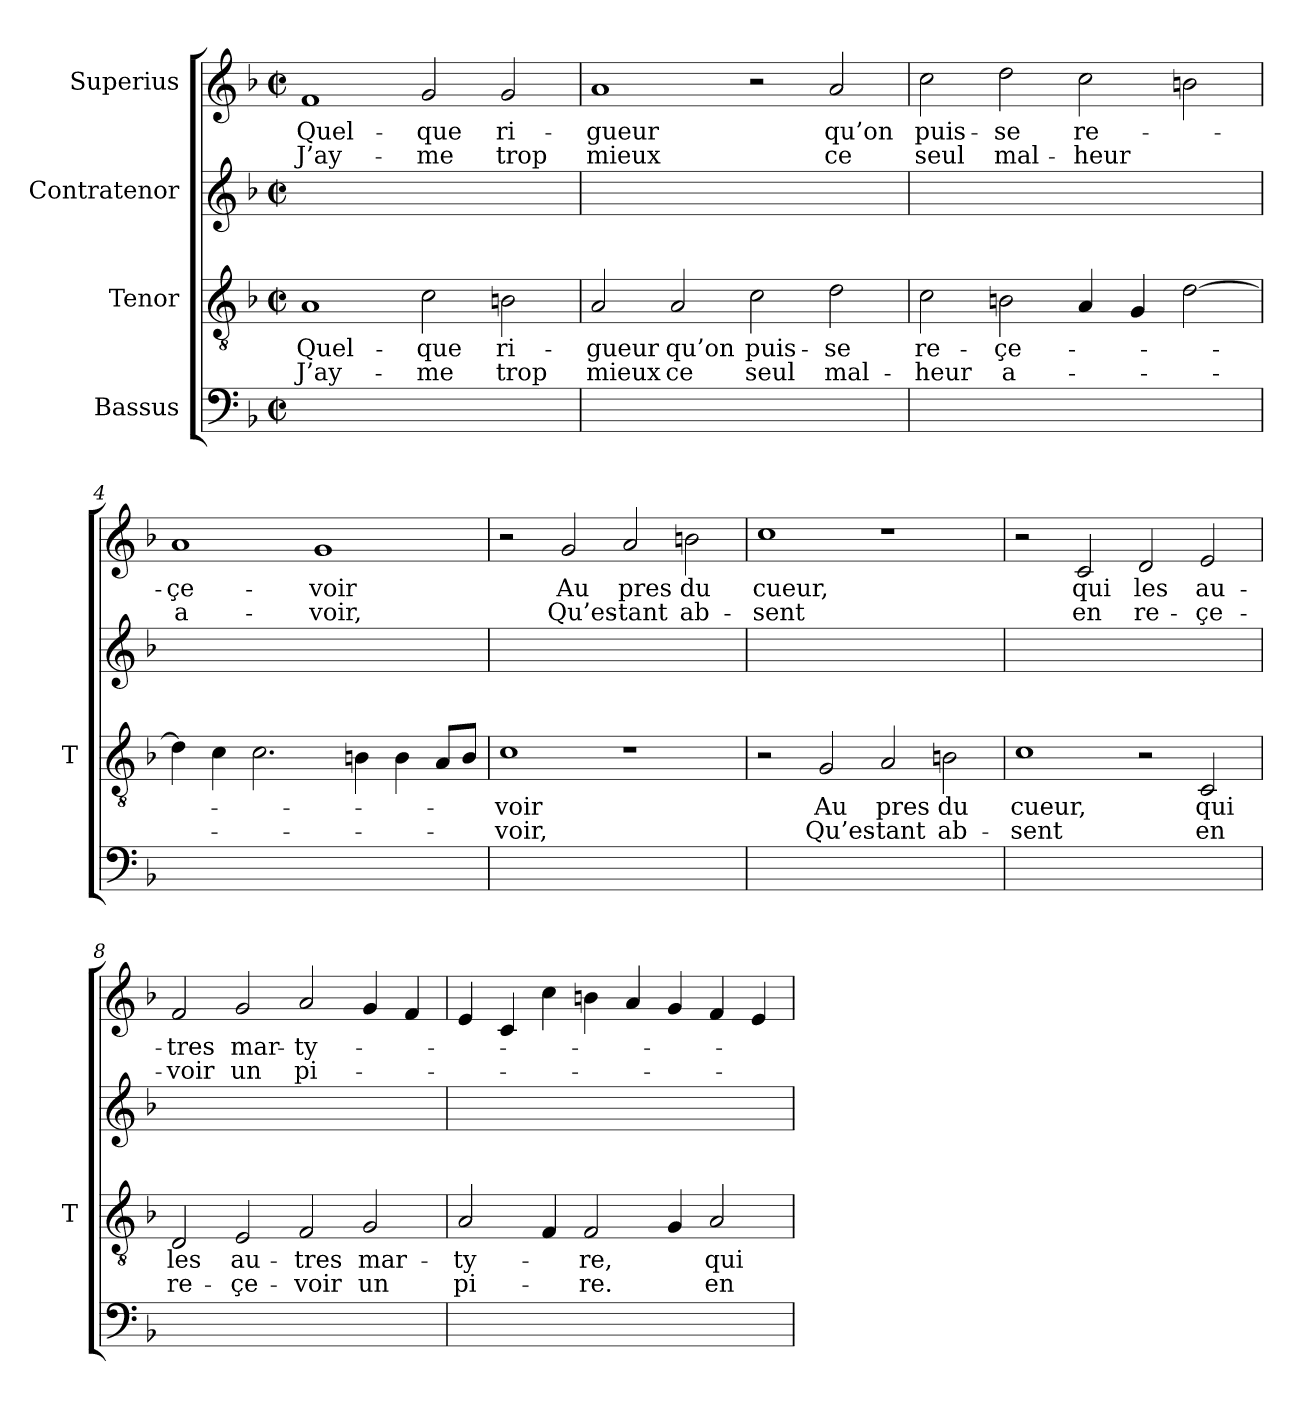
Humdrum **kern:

**kern	**kern	**text	**text	**kern	**kern	**text	**text
*part4	*part3	*part3	*part3	*part2	*part1	*part1	*part1
*staff4	*staff3	*staff3	*staff3	*staff2	*staff1	*staff1	*staff1
*I"Bassus	*I"Tenor	*	*	*I"Contratenor	*I"Superius	*	*
*	*I'T	*	*	*	*	*	*
*clefF4	*clefGv2	*	*	*clefG2	*clefG2	*	*
*k[b-]	*k[b-]	*	*	*k[b-]	*k[b-]	*	*
*F:	*F:	*	*	*F:	*F:	*	*
*M2/2	*M2/2	*	*	*M2/2	*M2/2	*	*
*met(c|)	*met(c|)	*	*	*met(c|)	*met(c|)	*	*
=1	=1	=1	=1	=1	=1	=1	=1
1ryy	1A	Quel-	J’ay-	1ryy	1f	Quel-	J’ay-
1ryy	2c	-que	-me	1ryy	2g	-que	-me
.	2B	ri-	-trop	.	2g	ri-	-trop
=2	=2	=2	=2	=2	=2	=2	=2
1ryy	2A	-gueur	-mieux	1ryy	1a	-gueur	-mieux
.	2A	-qu’on	-ce	.	.	.	.
1ryy	2c	puis-	-seul	1ryy	2r	.	.
.	2d	-se	mal-	.	2a	-qu’on	-ce
=3	=3	=3	=3	=3	=3	=3	=3
1ryy	2c	re-	-heur	1ryy	2cc	puis-	-seul
.	2B	çe-	a-	.	2dd	-se	mal-
1ryy	4A	.	.	1ryy	2cc	re-	-heur
.	4G	.	.	.	.	.	.
.	[2d	.	.	.	2b	.	.
=4	=4	=4	=4	=4	=4	=4	=4
1ryy	4d]	.	.	1ryy	1a	çe-	a-
.	4c	.	.	.	.	.	.
.	2.c	.	.	.	.	.	.
1ryy	.	.	.	1ryy	1g	-voir	-voir,
.	4B	.	.	.	.	.	.
.	4B	.	.	.	.	.	.
.	8AL	.	.	.	.	.	.
.	8BJ	.	.	.	.	.	.
=5	=5	=5	=5	=5	=5	=5	=5
1ryy	1c	-voir	-voir,	1ryy	2r	.	.
.	.	.	.	.	2g	-Au	Qu’es-
1ryy	1r	.	.	1ryy	2a	-pres	-tant
.	.	.	.	.	2b	-du	ab-
=6	=6	=6	=6	=6	=6	=6	=6
1ryy	2r	.	.	1ryy	1cc	-cueur,	-sent
.	2G	-Au	Qu’es-	.	.	.	.
1ryy	2A	-pres	-tant	1ryy	1r	.	.
.	2B	-du	ab-	.	.	.	.
=7	=7	=7	=7	=7	=7	=7	=7
1ryy	1c	-cueur,	-sent	1ryy	2r	.	.
.	.	.	.	.	2c	-qui	-en
1ryy	2r	.	.	1ryy	2d	-les	re-
.	2C	-qui	-en	.	2e	au-	çe-
=8	=8	=8	=8	=8	=8	=8	=8
1ryy	2D	-les	re-	1ryy	2f	-tres	-voir
.	2E	au-	çe-	.	2g	mar-	-un
1ryy	2F	-tres	-voir	1ryy	2a	ty-	pi-
.	2G	mar-	-un	.	4g	.	.
.	.	.	.	.	4f	.	.
=9	=9	=9	=9	=9	=9	=9	=9
1ryy	2A	ty-	pi-	1ryy	4e	.	.
.	.	.	.	.	4c	.	.
.	4F	.	.	.	4cc	.	.
.	2F	-re,	-re.	.	4b	.	.
1ryy	.	.	.	1ryy	4a	.	.
.	4G	.	.	.	4g	.	.
.	2A	-qui	-en	.	4f	.	.
.	.	.	.	.	4e	.	.
=	=	=	=	=	=	=	=
*-	*-	*-	*-	*-	*-	*-	*-
